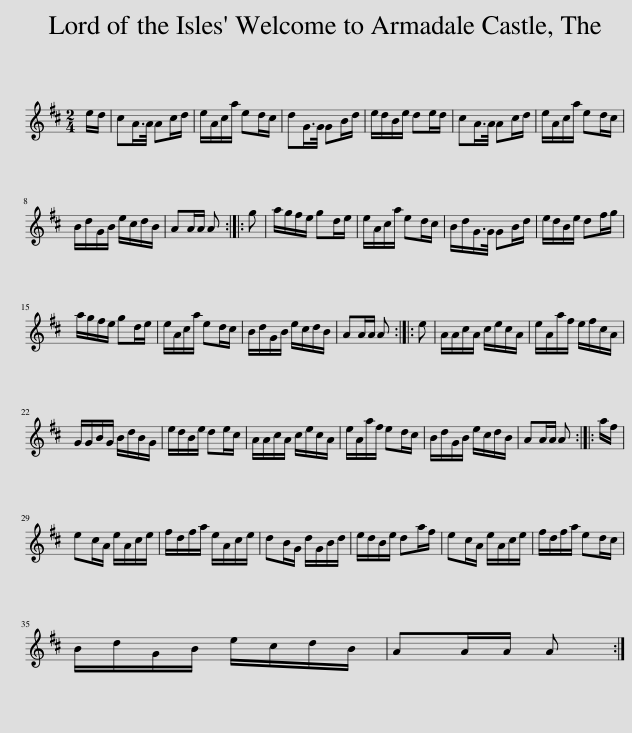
X:1
L:1/8
M:2/4
I:linebreak $
K:D
V:1 treble
V:1
 e/d/ | cA/>A/ Ac/d/ | e/A/c/a/ ed/c/ | dG/>G/ GB/d/ | e/d/B/e/ de/d/ | %5
 cA/>A/ Ac/d/ | e/A/c/a/ ed/c/ |$ B/d/G/B/ e/c/d/B/ | AA/A/ A :: g | %10
 a/g/f/e/ gd/e/ | e/A/c/a/ ed/c/ | B/d/G/>G/ GB/d/ | e/d/B/e/ df/g/ |$ a/g/f/e/ gd/e/ | %15
 e/A/c/a/ ed/c/ | B/d/G/B/ e/c/d/B/ | AA/A/ A :: e | A/A/c/A/ c/e/c/A/ | %20
 e/A/a/f/ e/f/c/A/ |$ G/G/B/G/ B/d/B/G/ | e/d/B/e/ de/c/ | A/A/c/A/ c/e/c/A/ | e/A/a/f/ ed/c/ | %25
 B/d/G/B/ e/c/d/B/ | AA/A/ A :: a/f/ |$ ec/A/ e/A/c/e/ | f/d/f/a/ e/A/c/e/ | %30
 dB/G/ d/G/B/d/ | e/d/B/e/ da/f/ | ec/A/ e/A/c/e/ | f/d/f/a/ ed/c/ |$ B/d/G/B/ e/c/d/B/ | %35
 AA/A/ A :| %36
